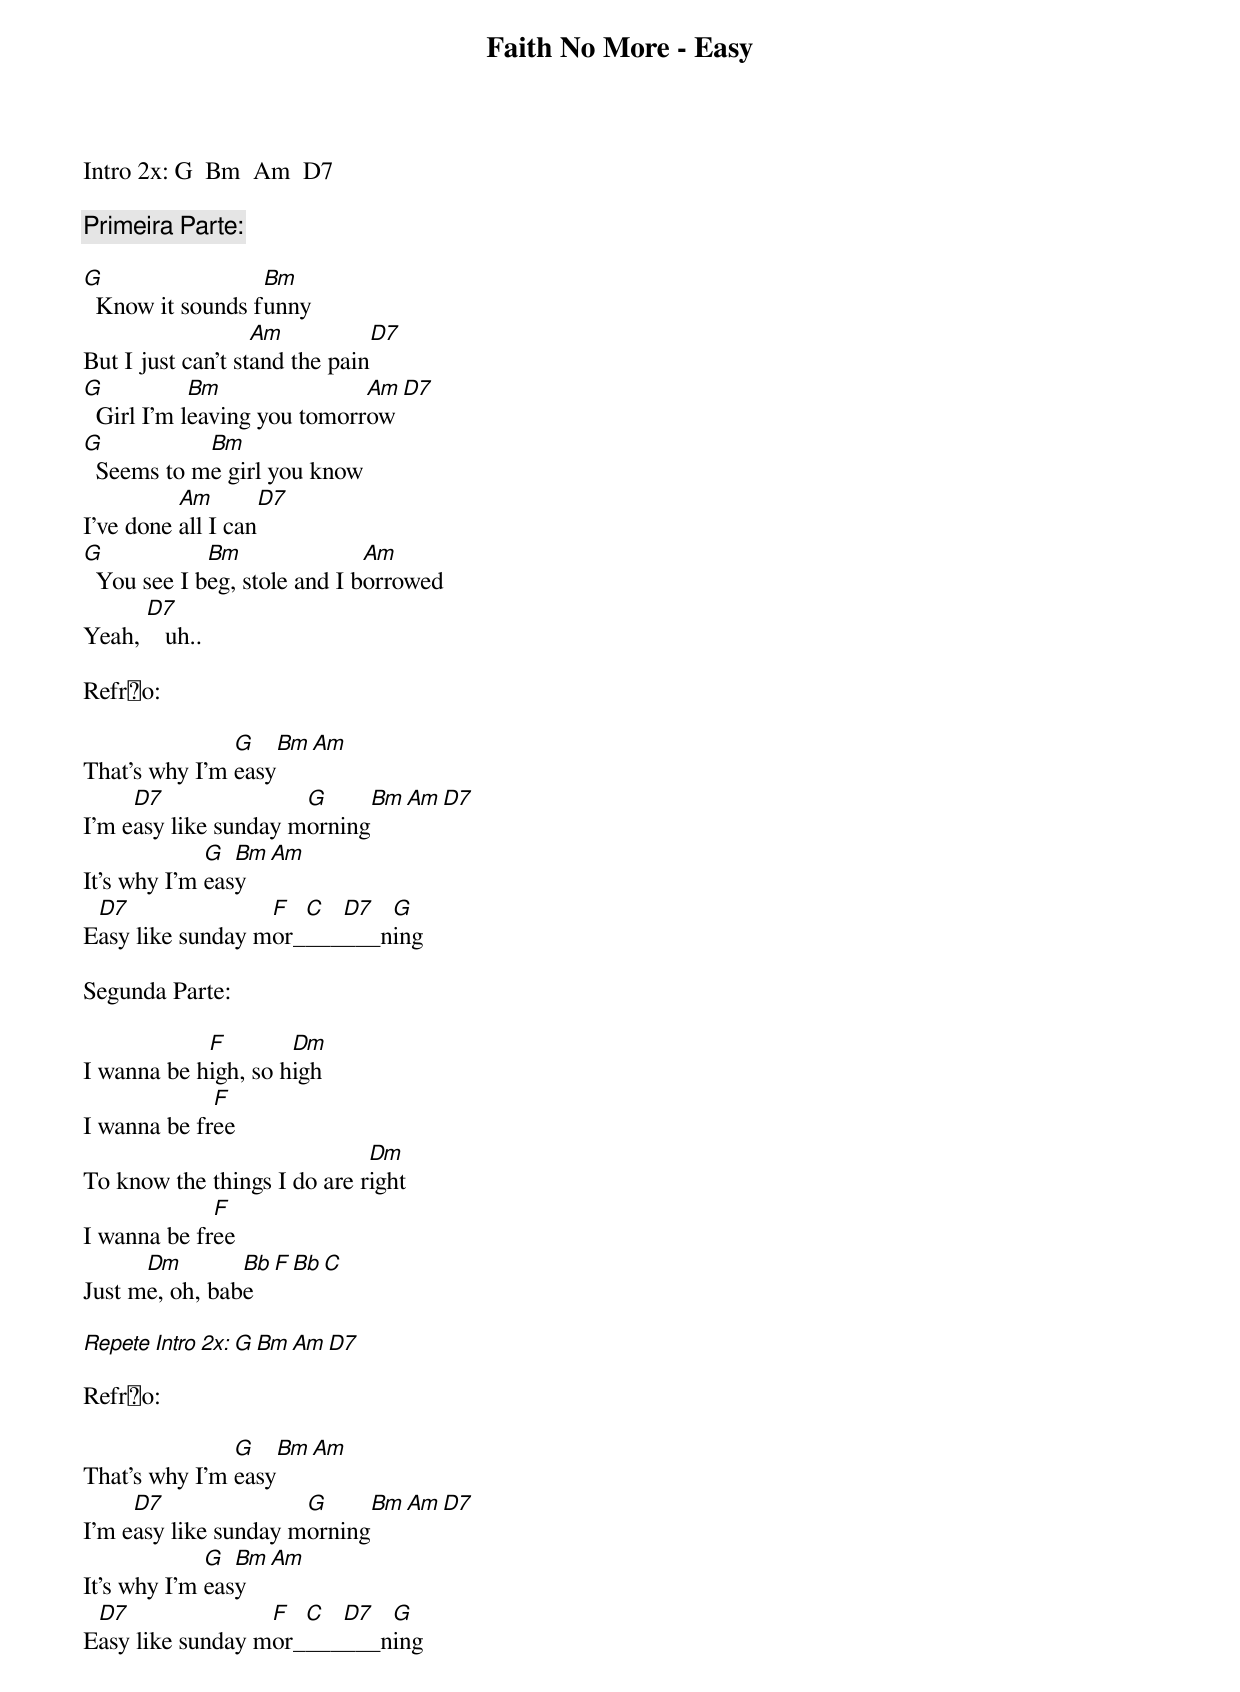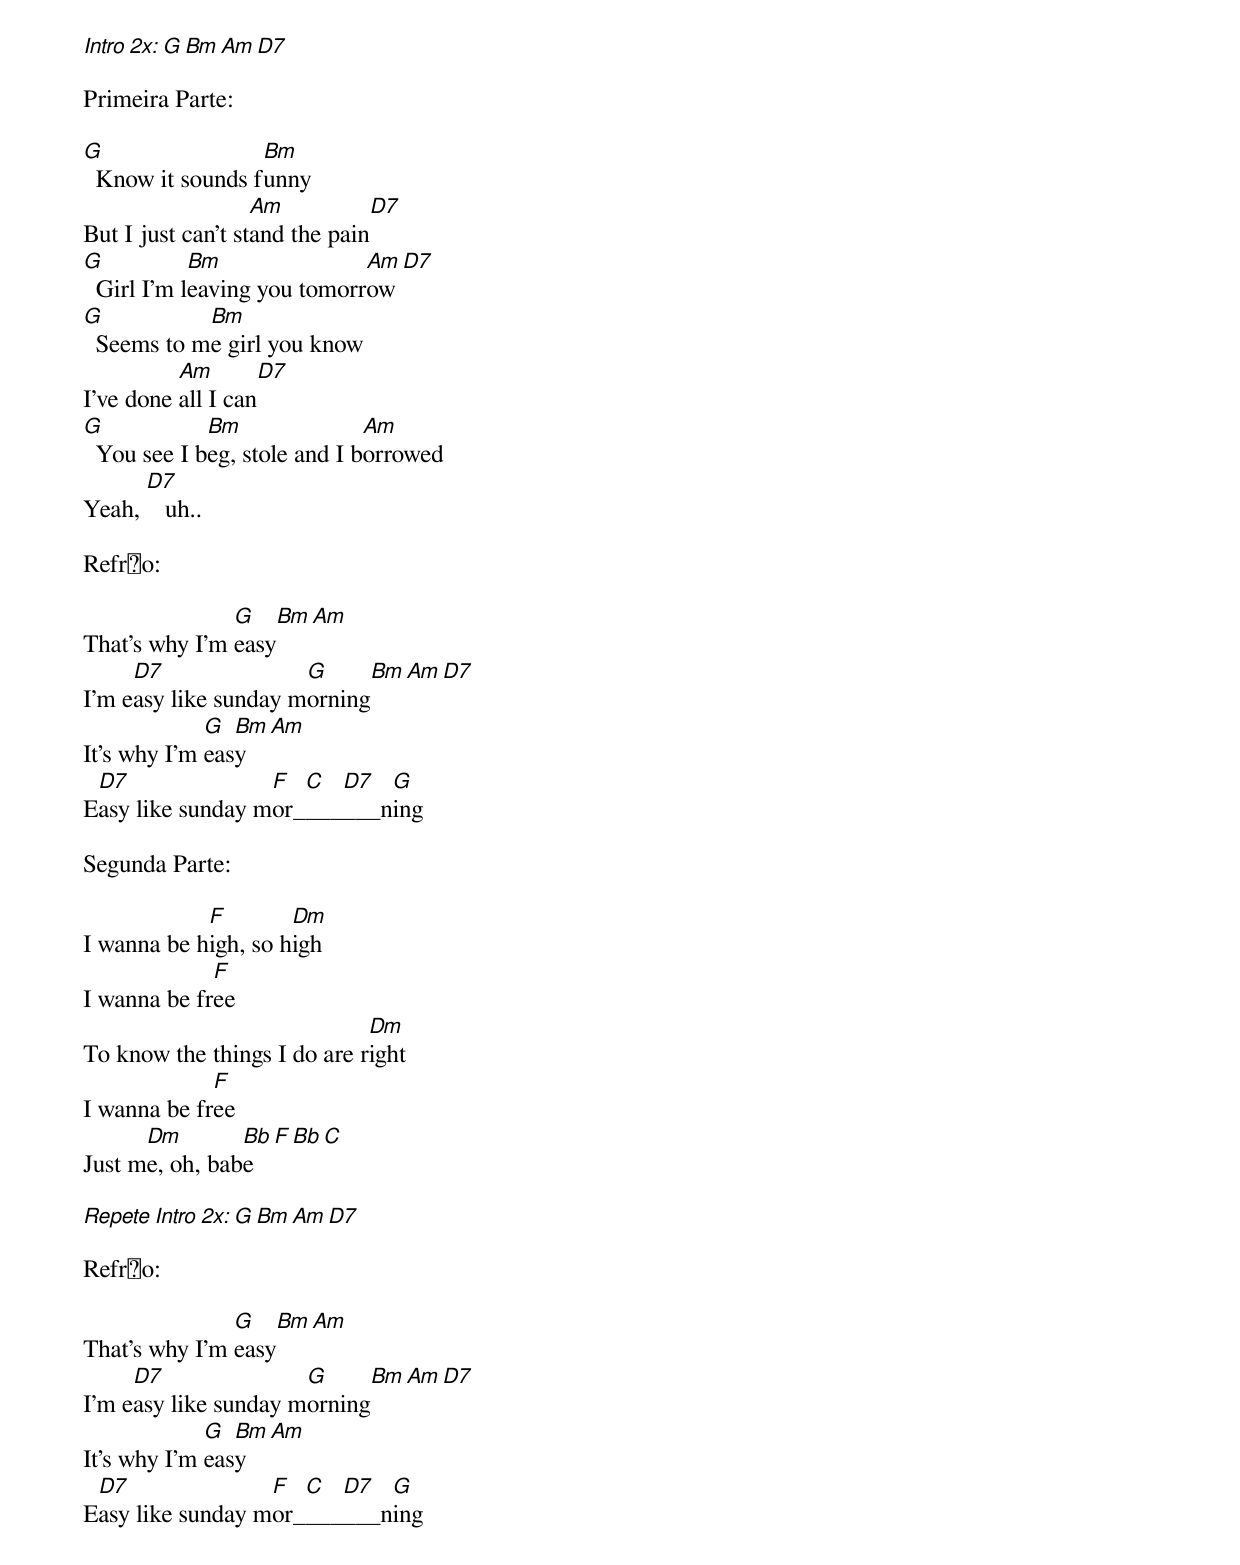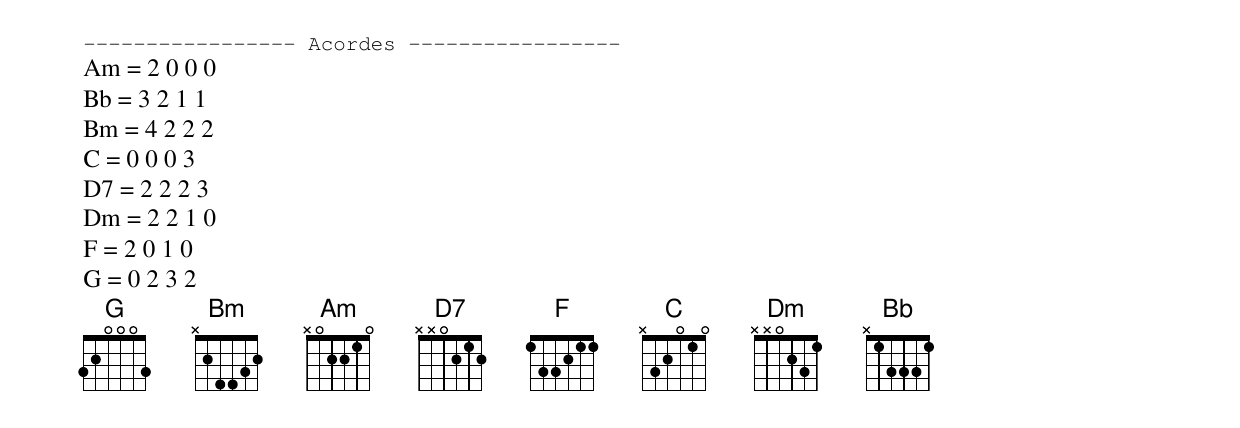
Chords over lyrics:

Faith No More - Easy

Intro 2x: G  Bm  Am  D7

Primeira Parte:

G                 Bm
  Know it sounds funny
                   Am           D7
But I just can't stand the pain
G           Bm               Am  D7
  Girl I'm leaving you tomorrow
G           Bm
  Seems to me girl you know
          Am        D7
I've done all I can
G            Bm               Am
  You see I beg, stole and I borrowed
      D7
Yeah,    uh..

Refr達o:

               G    Bm  Am
That's why I'm easy
     D7               G      Bm  Am  D7
I'm easy like sunday morning
             G  Bm  Am
It's why I'm easy
 D7               F  C  D7  G
Easy like sunday mor_______ning

Segunda Parte:

            F        Dm
I wanna be high, so high
             F
I wanna be free
                             Dm
To know the things I do are right
             F
I wanna be free
      Dm        Bb  F  Bb  C
Just me, oh, babe

Repete Intro 2x: G  Bm  Am  D7

Refr達o:

               G    Bm  Am
That's why I'm easy
     D7               G      Bm  Am  D7
I'm easy like sunday morning
             G  Bm  Am
It's why I'm easy
 D7               F  C  D7  G
Easy like sunday mor_______ning
Intro 2x: G  Bm  Am  D7

Primeira Parte:

G                 Bm
  Know it sounds funny
                   Am           D7
But I just can't stand the pain
G           Bm               Am  D7
  Girl I'm leaving you tomorrow
G           Bm
  Seems to me girl you know
          Am        D7
I've done all I can
G            Bm               Am
  You see I beg, stole and I borrowed
      D7
Yeah,    uh..

Refr達o:

               G    Bm  Am
That's why I'm easy
     D7               G      Bm  Am  D7
I'm easy like sunday morning
             G  Bm  Am
It's why I'm easy
 D7               F  C  D7  G
Easy like sunday mor_______ning

Segunda Parte:

            F        Dm
I wanna be high, so high
             F
I wanna be free
                             Dm
To know the things I do are right
             F
I wanna be free
      Dm        Bb  F  Bb  C
Just me, oh, babe

Repete Intro 2x: G  Bm  Am  D7

Refr達o:

               G    Bm  Am
That's why I'm easy
     D7               G      Bm  Am  D7
I'm easy like sunday morning
             G  Bm  Am
It's why I'm easy
 D7               F  C  D7  G
Easy like sunday mor_______ning

----------------- Acordes -----------------
Am = 2 0 0 0
Bb = 3 2 1 1
Bm = 4 2 2 2
C = 0 0 0 3
D7 = 2 2 2 3
Dm = 2 2 1 0
F = 2 0 1 0
G = 0 2 3 2
